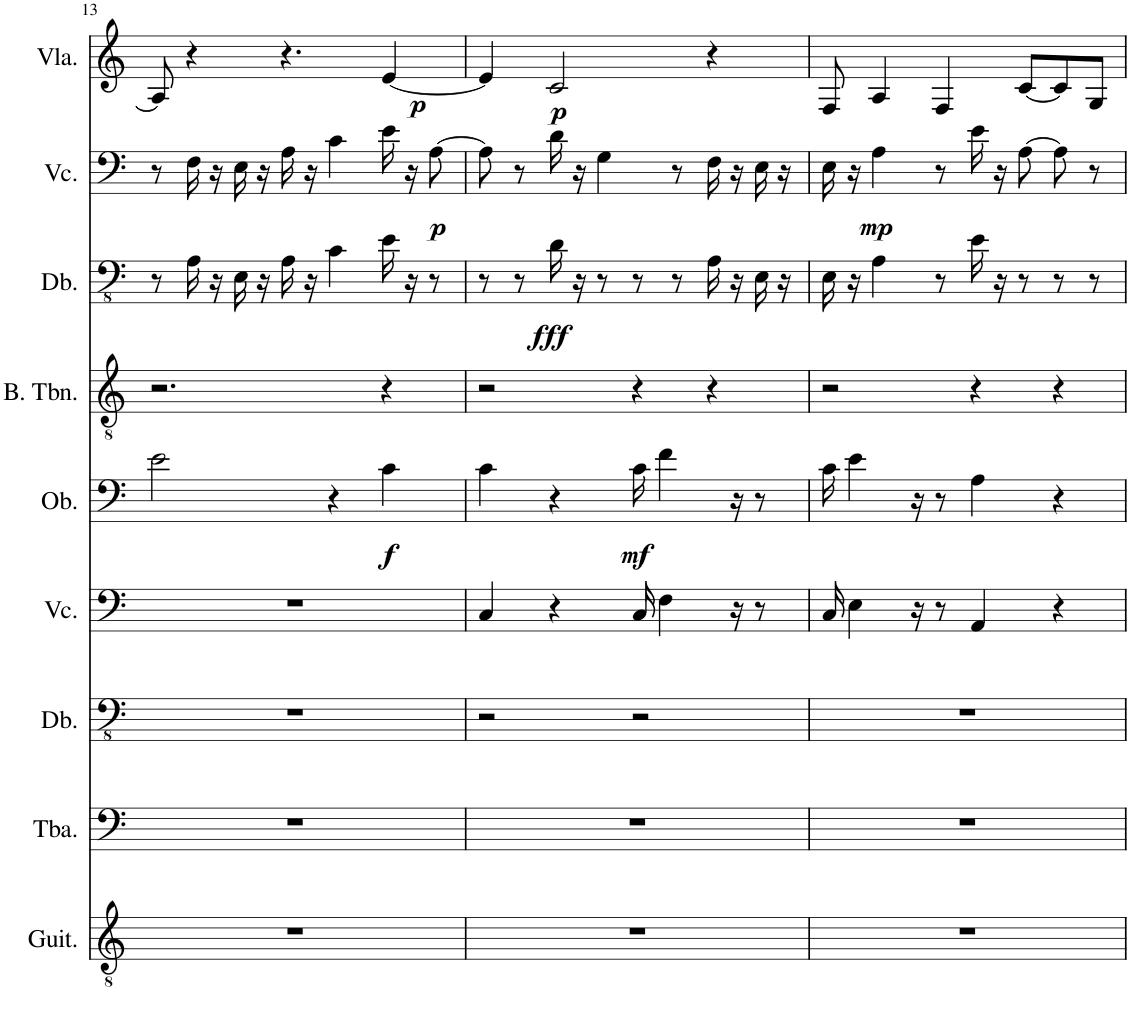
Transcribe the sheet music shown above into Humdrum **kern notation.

**kern	**kern	**kern	**kern	**kern	**dynam	**kern	**kern	**dynam	**kern	**dynam	**kern	**dynam
*part9	*part8	*part7	*part6	*part5	*part5	*part4	*part3	*part3	*part2	*part2	*part1	*part1
*staff9	*staff8	*staff7	*staff6	*staff5	*staff5	*staff4	*staff3	*staff3	*staff2	*staff2	*staff1	*staff1
*I"Classical Guitar	*I"Tuba	*I"Double Bass	*I"Violoncello	*I"Oboe	*	*I"Bass Trombone	*I"Double Bass	*	*I"Violoncello	*	*I"Viola	*
*I'Guit.	*I'Tba.	*I'Db.	*I'Vc.	*I'Ob.	*	*I'B. Tbn.	*I'Db.	*	*I'Vc.	*	*I'Vla.	*
!!LO:PB:g=z
*clefGv2	*clefF4	*clefFv4	*clefF4	*clefF4	*	*clefGv2	*clefFv4	*	*clefF4	*	*clefG2	*
*	*	*Trd7c12	*	*	*	*	*Trd7c12	*	*	*	*	*
*k[]	*k[]	*k[]	*k[]	*k[]	*	*k[]	*k[]	*	*k[]	*	*k[]	*
*M4/4	*M4/4	*M4/4	*M4/4	*M4/4	*	*M4/4	*M4/4	*	*M4/4	*	*M4/4	*
=13	=13	=13	=13	=13	=13	=13	=13	=13	=13	=13	=13	=13
1r	1r	1r	1r	2e\	.	2.r	8r	.	8r	.	8A/]	.
.	.	.	.	.	.	.	16AA\	.	16F\	.	4r	.
.	.	.	.	.	.	.	16r	.	16r	.	.	.
.	.	.	.	.	.	.	16EE\	.	16E\	.	.	.
.	.	.	.	.	.	.	16r	.	16r	.	.	.
.	.	.	.	.	.	.	16AA\	.	16A\	.	4.r	.
.	.	.	.	.	.	.	16r	.	16r	.	.	.
.	.	.	.	4r	.	.	4C\	.	4c\	.	.	.
!	!	!	!	!	!LO:DY:b	!	!	!	!	!	!	!LO:DY:b
.	.	.	.	4c\	f	4r	16E\	.	16e\	.	[4e/	p
.	.	.	.	.	.	.	16r	.	16r	.	.	.
!	!	!	!	!	!	!	!	!	!	!LO:DY:b	!	!
.	.	.	.	.	.	.	8r	.	[8A\	p	.	.
=14	=14	=14	=14	=14	=14	=14	=14	=14	=14	=14	=14	=14
1r	1r	2r	4C/	4c\	.	2r	8r	.	8A\]	.	4e/]	.
.	.	.	.	.	.	.	8r	.	8r	.	.	.
!	!	!	!	!	!	!	!	!LO:DY:b	!	!	!	!LO:DY:b
.	.	.	4r	4r	.	.	16D\	fff	16d\	.	2c/	p
.	.	.	.	.	.	.	16r	.	16r	.	.	.
.	.	.	.	.	.	.	8r	.	4G\	.	.	.
!	!	!	!	!	!LO:DY:b	!	!	!	!	!	!	!
.	.	2r	16C/	16c\	mf	4r	8r	.	.	.	.	.
.	.	.	4F\	4f\	.	.	.	.	.	.	.	.
.	.	.	.	.	.	.	8r	.	8r	.	.	.
.	.	.	.	.	.	4r	16AA\	.	16F\	.	4r	.
.	.	.	16r	16r	.	.	16r	.	16r	.	.	.
.	.	.	8r	8r	.	.	16EE\	.	16E\	.	.	.
.	.	.	.	.	.	.	16r	.	16r	.	.	.
=15	=15	=15	=15	=15	=15	=15	=15	=15	=15	=15	=15	=15
1r	1r	1r	16C/	16c\	.	2r	16EE\	.	16E\	.	8F/	.
.	.	.	4E\	4e\	.	.	16r	.	16r	.	.	.
!	!	!	!	!	!	!	!	!	!	!LO:DY:b	!	!
.	.	.	.	.	.	.	4AA\	.	4A\	mp	4A/	.
.	.	.	16r	16r	.	.	.	.	.	.	.	.
.	.	.	8r	8r	.	.	8r	.	8r	.	4F/	.
.	.	.	4AA/	4A\	.	4r	16E\	.	16e\	.	.	.
.	.	.	.	.	.	.	16r	.	16r	.	.	.
.	.	.	.	.	.	.	8r	.	[8A\	.	[8c/L	.
.	.	.	4r	4r	.	4r	8r	.	8A\]	.	8c/]	.
.	.	.	.	.	.	.	8r	.	8r	.	8G/J	.
=	=	=	=	=	=	=	=	=	=	=	=	=
*-	*-	*-	*-	*-	*-	*-	*-	*-	*-	*-	*-	*-
